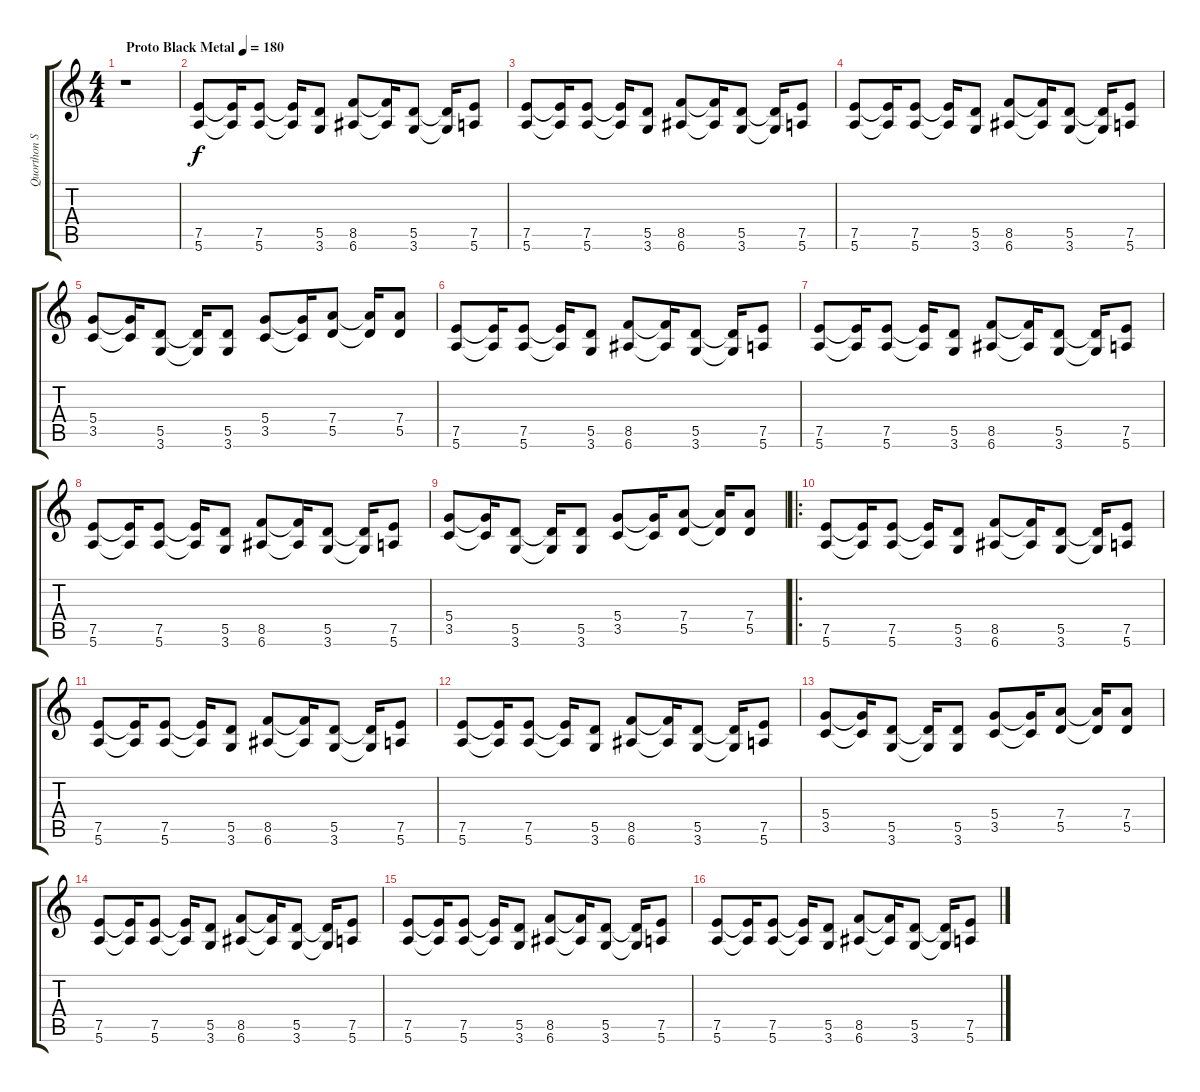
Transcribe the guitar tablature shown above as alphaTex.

\track ("Quorthon Seth" "Quorthon S") {instrument distortionguitar}
\staff {score tabs}
\tuning (E4 B3 G3 D3 A2 E2) {hide}
\ts (4 4)
\tempo (180 "Proto Black Metal")
\clef g2
\ks c
r.1{dy f instrument distortionguitar} |
(7.5 5.6).8 (7.5{t} 5.6{t}).16 (7.5 5.6).8 (7.5{t} 5.6{t}).16 (5.5 3.6).8 (8.5 6.6).8 (8.5{t} 6.6{t}).16 (5.5 3.6).8 (5.5{t} 3.6{t}).16 (7.5 5.6).8 |
(7.5 5.6).8 (7.5{t} 5.6{t}).16 (7.5 5.6).8 (7.5{t} 5.6{t}).16 (5.5 3.6).8 (8.5 6.6).8 (8.5{t} 6.6{t}).16 (5.5 3.6).8 (5.5{t} 3.6{t}).16 (7.5 5.6).8 |
(7.5 5.6).8 (7.5{t} 5.6{t}).16 (7.5 5.6).8 (7.5{t} 5.6{t}).16 (5.5 3.6).8 (8.5 6.6).8 (8.5{t} 6.6{t}).16 (5.5 3.6).8 (5.5{t} 3.6{t}).16 (7.5 5.6).8 |
(5.4 3.5).8 (5.4{t} 3.5{t}).16 (5.5 3.6).8 (5.5{t} 3.6{t}).16 (5.5 3.6).8 (5.4 3.5).8 (5.4{t} 3.5{t}).16 (7.4 5.5).8 (7.4{t} 5.5{t}).16 (7.4 5.5).8 |
(7.5 5.6).8 (7.5{t} 5.6{t}).16 (7.5 5.6).8 (7.5{t} 5.6{t}).16 (5.5 3.6).8 (8.5 6.6).8 (8.5{t} 6.6{t}).16 (5.5 3.6).8 (5.5{t} 3.6{t}).16 (7.5 5.6).8 |
(7.5 5.6).8 (7.5{t} 5.6{t}).16 (7.5 5.6).8 (7.5{t} 5.6{t}).16 (5.5 3.6).8 (8.5 6.6).8 (8.5{t} 6.6{t}).16 (5.5 3.6).8 (5.5{t} 3.6{t}).16 (7.5 5.6).8 |
(7.5 5.6).8 (7.5{t} 5.6{t}).16 (7.5 5.6).8 (7.5{t} 5.6{t}).16 (5.5 3.6).8 (8.5 6.6).8 (8.5{t} 6.6{t}).16 (5.5 3.6).8 (5.5{t} 3.6{t}).16 (7.5 5.6).8 |
(5.4 3.5).8 (5.4{t} 3.5{t}).16 (5.5 3.6).8 (5.5{t} 3.6{t}).16 (5.5 3.6).8 (5.4 3.5).8 (5.4{t} 3.5{t}).16 (7.4 5.5).8 (7.4{t} 5.5{t}).16 (7.4 5.5).8 |
\ro
(7.5 5.6).8 (7.5{t} 5.6{t}).16 (7.5 5.6).8 (7.5{t} 5.6{t}).16 (5.5 3.6).8 (8.5 6.6).8 (8.5{t} 6.6{t}).16 (5.5 3.6).8 (5.5{t} 3.6{t}).16 (7.5 5.6).8 |
(7.5 5.6).8 (7.5{t} 5.6{t}).16 (7.5 5.6).8 (7.5{t} 5.6{t}).16 (5.5 3.6).8 (8.5 6.6).8 (8.5{t} 6.6{t}).16 (5.5 3.6).8 (5.5{t} 3.6{t}).16 (7.5 5.6).8 |
(7.5 5.6).8 (7.5{t} 5.6{t}).16 (7.5 5.6).8 (7.5{t} 5.6{t}).16 (5.5 3.6).8 (8.5 6.6).8 (8.5{t} 6.6{t}).16 (5.5 3.6).8 (5.5{t} 3.6{t}).16 (7.5 5.6).8 |
(5.4 3.5).8 (5.4{t} 3.5{t}).16 (5.5 3.6).8 (5.5{t} 3.6{t}).16 (5.5 3.6).8 (5.4 3.5).8 (5.4{t} 3.5{t}).16 (7.4 5.5).8 (7.4{t} 5.5{t}).16 (7.4 5.5).8 |
(7.5 5.6).8 (7.5{t} 5.6{t}).16 (7.5 5.6).8 (7.5{t} 5.6{t}).16 (5.5 3.6).8 (8.5 6.6).8 (8.5{t} 6.6{t}).16 (5.5 3.6).8 (5.5{t} 3.6{t}).16 (7.5 5.6).8 |
(7.5 5.6).8 (7.5{t} 5.6{t}).16 (7.5 5.6).8 (7.5{t} 5.6{t}).16 (5.5 3.6).8 (8.5 6.6).8 (8.5{t} 6.6{t}).16 (5.5 3.6).8 (5.5{t} 3.6{t}).16 (7.5 5.6).8 |
(7.5 5.6).8 (7.5{t} 5.6{t}).16 (7.5 5.6).8 (7.5{t} 5.6{t}).16 (5.5 3.6).8 (8.5 6.6).8 (8.5{t} 6.6{t}).16 (5.5 3.6).8 (5.5{t} 3.6{t}).16 (7.5 5.6).8
